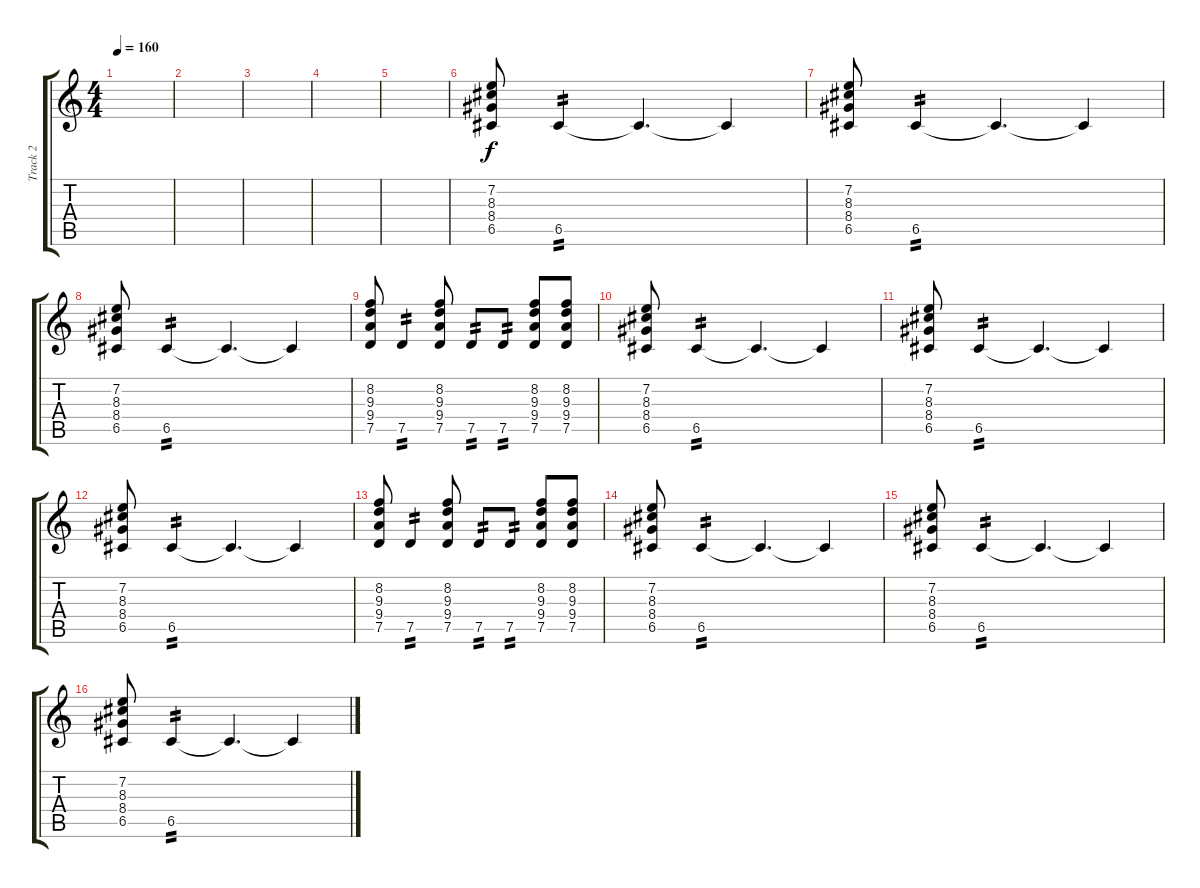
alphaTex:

\track ("Track 2" "Track 2") {instrument distortionguitar}
\staff {score tabs}
\tuning (D4 A3 F3 C3 G2 C2) {hide}
\ts (4 4)
\tempo 160
\clef g2
\ks c
|
|
|
|
|
(7.2 8.3 8.4 6.5).8 6.5.4{tp 2} 6.5{t}.4{d} 6.5{t}.4 |
(7.2 8.3 8.4 6.5).8 6.5.4{tp 2} 6.5{t}.4{d} 6.5{t}.4 |
(7.2 8.3 8.4 6.5).8 6.5.4{tp 2} 6.5{t}.4{d} 6.5{t}.4 |
(8.2 9.3 9.4 7.5).8 7.5.4{tp 2} (8.2 9.3 9.4 7.5).8 7.5.8{tp 2} 7.5.8{tp 2} (8.2 9.3 9.4 7.5).8 (8.2 9.3 9.4 7.5).8 |
(7.2 8.3 8.4 6.5).8 6.5.4{tp 2} 6.5{t}.4{d} 6.5{t}.4 |
(7.2 8.3 8.4 6.5).8 6.5.4{tp 2} 6.5{t}.4{d} 6.5{t}.4 |
(7.2 8.3 8.4 6.5).8 6.5.4{tp 2} 6.5{t}.4{d} 6.5{t}.4 |
(8.2 9.3 9.4 7.5).8 7.5.4{tp 2} (8.2 9.3 9.4 7.5).8 7.5.8{tp 2} 7.5.8{tp 2} (8.2 9.3 9.4 7.5).8 (8.2 9.3 9.4 7.5).8 |
(7.2 8.3 8.4 6.5).8 6.5.4{tp 2} 6.5{t}.4{d} 6.5{t}.4 |
(7.2 8.3 8.4 6.5).8 6.5.4{tp 2} 6.5{t}.4{d} 6.5{t}.4 |
(7.2 8.3 8.4 6.5).8 6.5.4{tp 2} 6.5{t}.4{d} 6.5{t}.4
